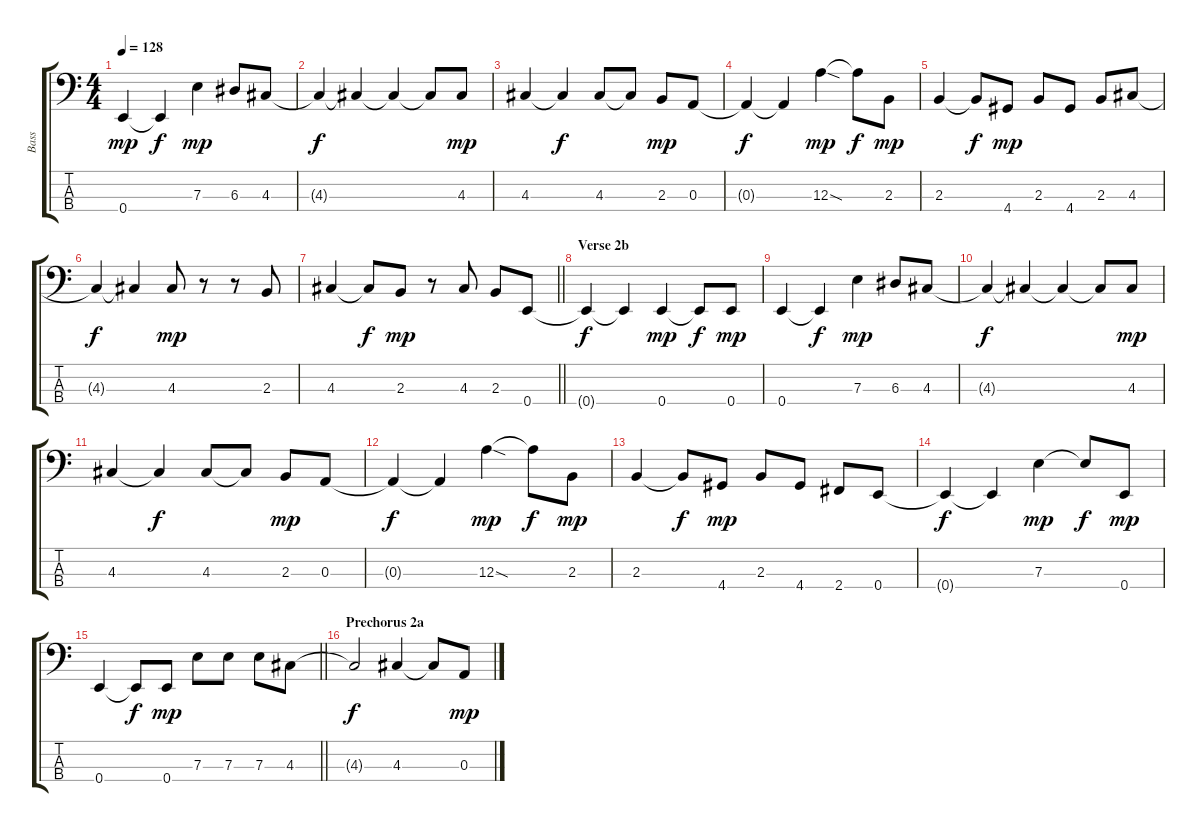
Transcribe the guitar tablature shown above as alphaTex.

\track ("Bass" "Bass") {instrument electricbassfinger}
\staff {score tabs}
\tuning (G2 D2 A1 E1) {hide}
\ts (4 4)
\tempo 128
\clef f4
\ks c
0.4.4{dy mp} 0.4{t}.4{dy f} 7.3.4{dy mp} 6.3.8 4.3.8 |
4.3{t}.4{dy f} 4.3{t}.4 4.3{t}.4 4.3{t}.8 4.3.8{dy mp} |
4.3.4 4.3{t}.4{dy f} 4.3.8 4.3{t}.8 2.3.8{dy mp} 0.3.8 |
0.3{t}.4{dy f} 0.3{t}.4 12.3{sod}.4{dy mp} 12.3{t}.8{dy f} 2.3.8{dy mp} |
2.3.4 2.3{t}.8{dy f} 4.4.8{dy mp} 2.3.8 4.4.8 2.3.8 4.3.8 |
4.3{t}.4{dy f} 4.3{t}.4 4.3.8{dy mp} r.8 r.8 2.3.8 |
\barLineRight lightlight
4.3.4 4.3{t}.8{dy f} 2.3.8{dy mp} r.8 4.3.8 2.3.8 0.4.8 |
\section ("" "Verse 2b")
0.4{t}.4{dy f} 0.4{t}.4 0.4.4{dy mp} 0.4{t}.8{dy f} 0.4.8{dy mp} |
0.4.4 0.4{t}.4{dy f} 7.3.4{dy mp} 6.3.8 4.3.8 |
4.3{t}.4{dy f} 4.3{t}.4 4.3{t}.4 4.3{t}.8 4.3.8{dy mp} |
4.3.4 4.3{t}.4{dy f} 4.3.8 4.3{t}.8 2.3.8{dy mp} 0.3.8 |
0.3{t}.4{dy f} 0.3{t}.4 12.3{sod}.4{dy mp} 12.3{t}.8{dy f} 2.3.8{dy mp} |
2.3.4 2.3{t}.8{dy f} 4.4.8{dy mp} 2.3.8 4.4.8 2.4.8 0.4.8 |
0.4{t}.4{dy f} 0.4{t}.4 7.3.4{dy mp} 7.3{t}.8{dy f} 0.4.8{dy mp} |
\barLineRight lightlight
0.4.4 0.4{t}.8{dy f} 0.4.8{dy mp} 7.3.8 7.3.8 7.3.8 4.3.8 |
\section ("" "Prechorus 2a")
4.3{t}.2{dy f} 4.3.4 4.3{t}.8 0.3.8{dy mp}
